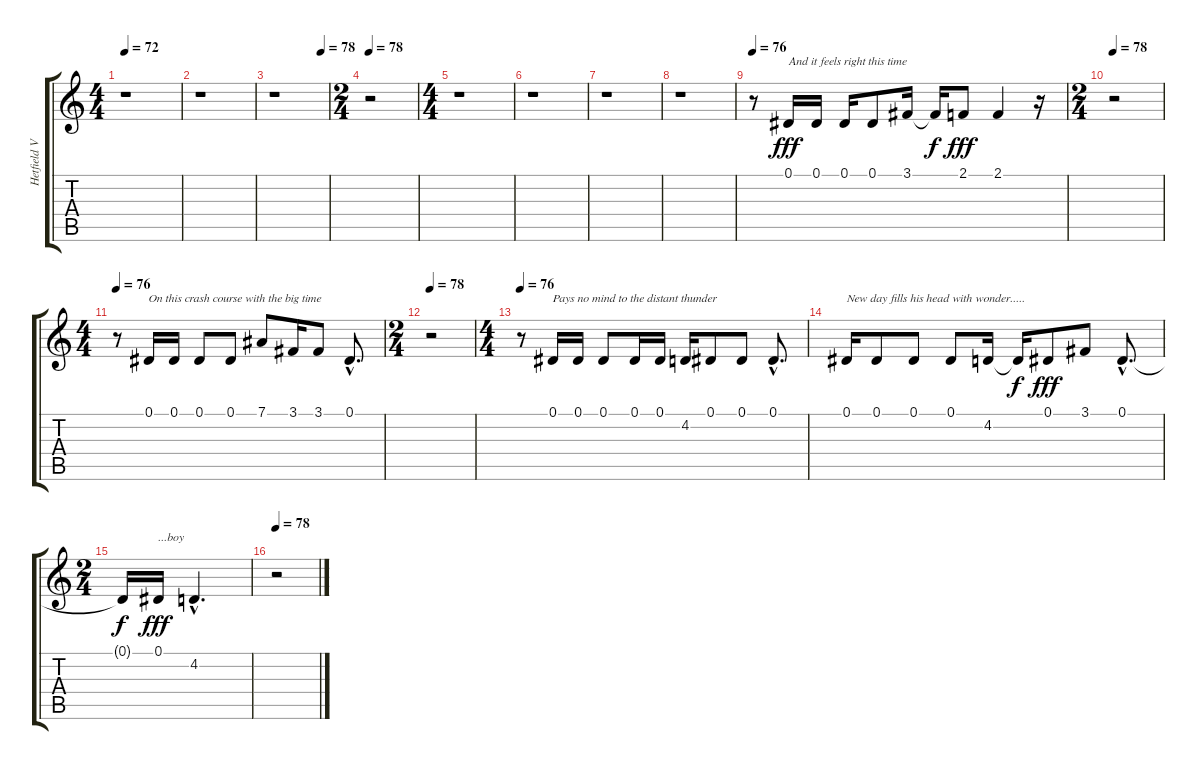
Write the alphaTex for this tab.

\track ("Hetfield Voice" "Hetfield V") {instrument englishhorn}
\staff {score tabs}
\tuning (Eb4 Bb3 Gb3 Db3 Ab2 Eb2) {hide}
\ts (4 4)
\tempo 72
\clef g2
\ks c
r.1{dy fff} |
r.1 |
\tempo (78 0.875)
r.1 |
\ts (2 4)
\tempo 78
r.2 |
\ts (4 4)
r.1 |
r.1 |
r.1 |
r.1 |
\tempo 76
r.8{volume 14 balance 8 instrument englishhorn} 0.1.16{txt "And it feels right this time"} 0.1.16 0.1.16 0.1.8 3.1.16 3.1{t}.16{dy f} 2.1.8{dy fff} 2.1.4 r.16 |
\ts (2 4)
\tempo 78
r.2 |
\ts (4 4)
\tempo 76
r.8{instrument englishhorn} 0.1.16{txt "On this crash course with the big time"} 0.1.16 0.1.8 0.1.8 7.1.8 3.1.16 3.1.8 0.1{hac}.8{d} |
\ts (2 4)
\tempo 78
r.2 |
\ts (4 4)
\tempo 76
r.8{instrument englishhorn} 0.1.16{txt "Pays no mind to the distant thunder"} 0.1.16 0.1.8 0.1.16 0.1.16 4.2.16 0.1.8 0.1.8 0.1{hac}.8{d} |
0.1.16{txt "New day fills his head with wonder....." instrument englishhorn} 0.1.8 0.1.8 0.1.8 4.2.16 4.2{t}.16{dy f} 0.1.8{dy fff} 3.1.8 0.1{hac}.8{d} |
\ts (2 4)
0.1{t}.16{dy f instrument englishhorn} 0.1.16{txt "...boy" dy fff} 4.2{hac}.4{d} |
\tempo 78
r.2
